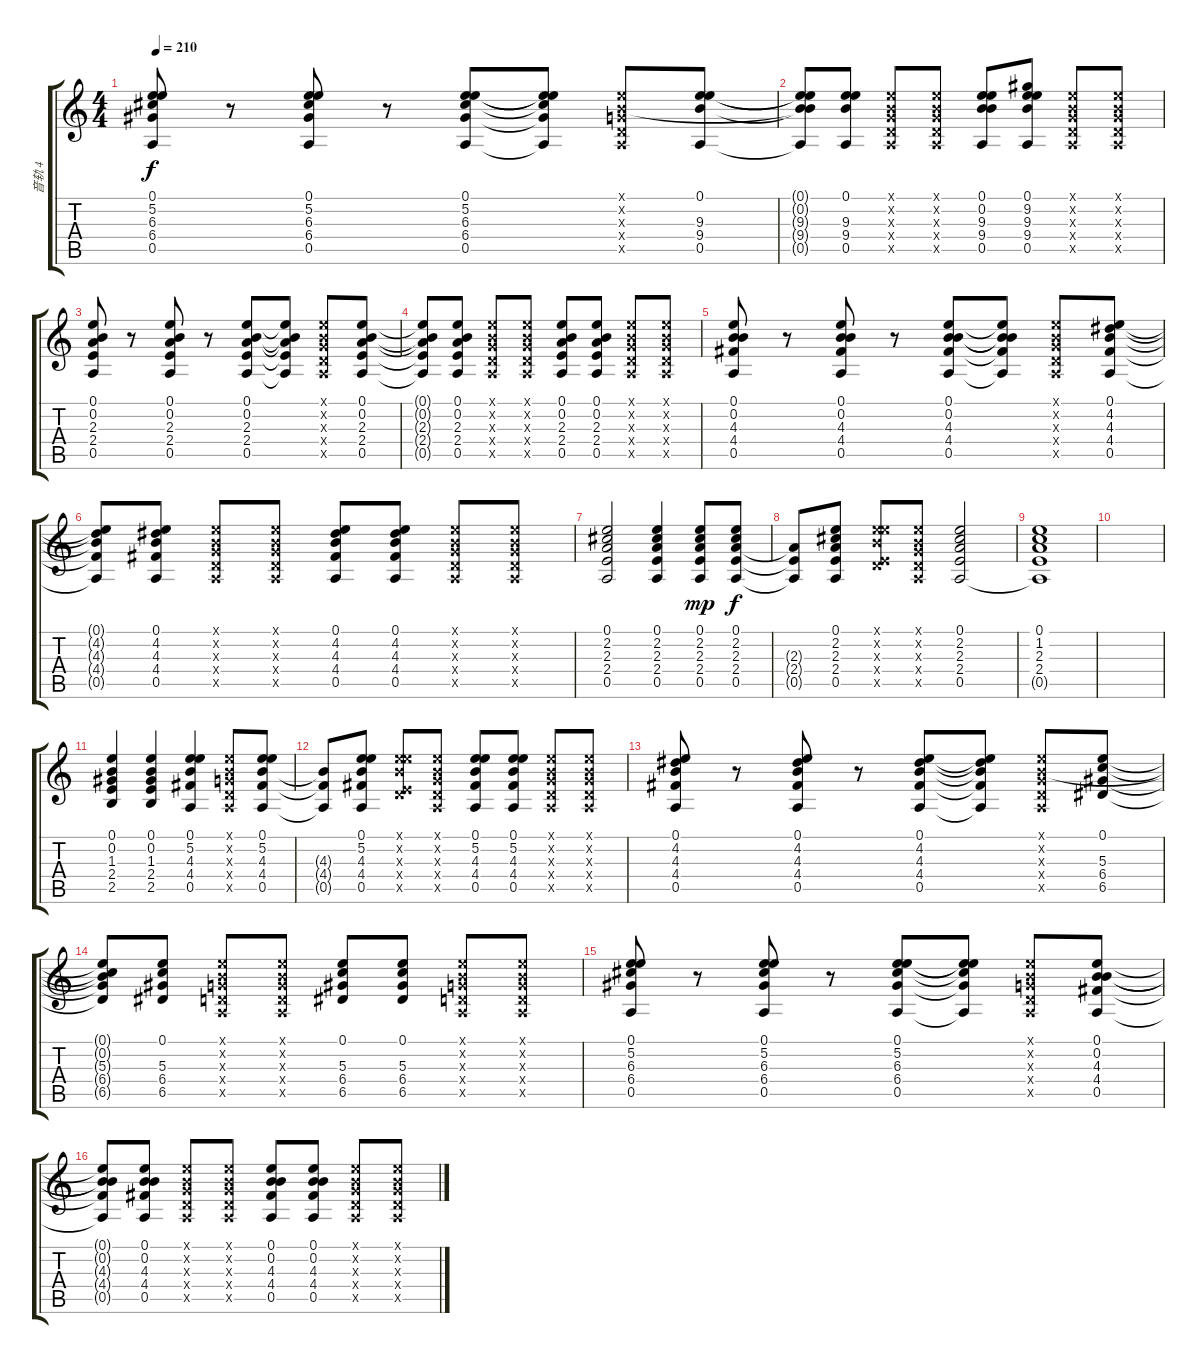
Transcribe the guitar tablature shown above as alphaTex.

\track ("音轨 4" "音轨 4") {instrument overdrivenguitar}
\staff {score tabs}
\tuning (E4 B3 G3 D3 A2 E2) {hide}
\ts (4 4)
\tempo 210
\clef g2
\ks c
(0.1 5.2 6.3 6.4 0.5).8{dy f} r.8 (0.1 5.2 6.3 6.4 0.5).8 r.8 (0.1 5.2 6.3 6.4 0.5).8 (0.1{t} 5.2{t} 6.3{t} 6.4{t} 0.5{t}).8 (0.1{x} 0.2{x} 0.3{x} 0.4{x} 0.5{x}).8 (0.1 9.3 9.4 0.5).8 |
(0.1{t} 0.2{t} 9.3{t} 9.4{t} 0.5{t}).8 (0.1 9.3 9.4 0.5).8 (0.1{x} 0.2{x} 0.3{x} 0.4{x} 0.5{x}).8 (0.1{x} 0.2{x} 0.3{x} 0.4{x} 0.5{x}).8 (0.1 0.2 9.3 9.4 0.5).8 (0.1 9.2 9.3 9.4 0.5).8 (0.1{x} 0.2{x} 0.3{x} 0.4{x} 0.5{x}).8 (0.1{x} 0.2{x} 0.3{x} 0.4{x} 0.5{x}).8 |
(0.1 0.2 2.3 2.4 0.5).8 r.8 (0.1 0.2 2.3 2.4 0.5).8 r.8 (0.1 0.2 2.3 2.4 0.5).8 (0.1{t} 0.2{t} 2.3{t} 2.4{t} 0.5{t}).8 (0.1{x} 0.2{x} 0.3{x} 0.4{x} 0.5{x}).8 (0.1 0.2 2.3 2.4 0.5).8 |
(0.1{t} 0.2{t} 2.3{t} 2.4{t} 0.5{t}).8 (0.1 0.2 2.3 2.4 0.5).8 (0.1{x} 0.2{x} 0.3{x} 0.4{x} 0.5{x}).8 (0.1{x} 0.2{x} 0.3{x} 0.4{x} 0.5{x}).8 (0.1 0.2 2.3 2.4 0.5).8 (0.1 0.2 2.3 2.4 0.5).8 (0.1{x} 0.2{x} 0.3{x} 0.4{x} 0.5{x}).8 (0.1{x} 0.2{x} 0.3{x} 0.4{x} 0.5{x}).8 |
(0.1 0.2 4.3 4.4 0.5).8 r.8 (0.1 0.2 4.3 4.4 0.5).8 r.8 (0.1 0.2 4.3 4.4 0.5).8 (0.1{t} 0.2{t} 4.3{t} 4.4{t} 0.5{t}).8 (0.1{x} 0.2{x} 0.3{x} 0.4{x} 0.5{x}).8 (0.1 4.2 4.3 4.4 0.5).8 |
(0.1{t} 4.2{t} 4.3{t} 4.4{t} 0.5{t}).8 (0.1 4.2 4.3 4.4 0.5).8 (0.1{x} 0.2{x} 0.3{x} 0.4{x} 0.5{x}).8 (0.1{x} 0.2{x} 0.3{x} 0.4{x} 0.5{x}).8 (0.1 4.2 4.3 4.4 0.5).8 (0.1 4.2 4.3 4.4 0.5).8 (0.1{x} 0.2{x} 0.3{x} 0.4{x} 0.5{x}).8 (0.1{x} 0.2{x} 0.3{x} 0.4{x} 0.5{x}).8 |
(0.1 2.2 2.3 2.4 0.5).2 (0.1 2.2 2.3 2.4 0.5).4 (0.1 2.2 2.3 2.4 0.5).8{dy mp} (0.1 2.2 2.3 2.4 0.5).8{dy f} |
(2.3{t} 2.4{t} 0.5{t}).8 (0.1 2.2 2.3 2.4 0.5).8 (0.1{x} 0.2{x} 9.3{x} 0.4{x} 7.5{x}).8 (0.1{x} 0.2{x} 0.3{x} 0.4{x} 0.5{x}).8 (0.1 2.2 2.3 2.4 0.5).2 |
(0.1 1.2 2.3 2.4 0.5{t}).1 |
|
(0.1 0.2 1.3 2.4 2.5).4 (0.1 0.2 1.3 2.4 2.5).4 (0.1 5.2 4.3 4.4 0.5).4 (0.1{x} 0.2{x} 0.3{x} 0.4{x} 0.5{x}).8 (0.1 5.2 4.3 4.4 0.5).8 |
(4.3{t} 4.4{t} 0.5{t}).8 (0.1 5.2 4.3 4.4 0.5).8 (0.1{x} 0.2{x} 9.3{x} 0.4{x} 7.5{x}).8 (0.1{x} 0.2{x} 0.3{x} 0.4{x} 0.5{x}).8 (0.1 5.2 4.3 4.4 0.5).8 (0.1 5.2 4.3 4.4 0.5).8 (0.1{x} 0.2{x} 0.3{x} 0.4{x} 0.5{x}).8 (0.1{x} 0.2{x} 0.3{x} 0.4{x} 0.5{x}).8 |
(0.1 4.2 4.3 4.4 0.5).8 r.8 (0.1 4.2 4.3 4.4 0.5).8 r.8 (0.1 4.2 4.3 4.4 0.5).8 (0.1{t} 4.2{t} 4.3{t} 4.4{t} 0.5{t}).8 (0.1{x} 0.2{x} 0.3{x} 0.4{x} 0.5{x}).8 (0.1 5.3 6.4 6.5).8 |
(0.1{t} 0.2{t} 5.3{t} 6.4{t} 6.5{t}).8 (0.1 5.3 6.4 6.5).8 (0.1{x} 0.2{x} 0.3{x} 0.4{x} 0.5{x}).8 (0.1{x} 0.2{x} 0.3{x} 0.4{x} 0.5{x}).8 (0.1 5.3 6.4 6.5).8 (0.1 5.3 6.4 6.5).8 (0.1{x} 0.2{x} 0.3{x} 0.4{x} 0.5{x}).8 (0.1{x} 0.2{x} 0.3{x} 0.4{x} 0.5{x}).8 |
(0.1 5.2 6.3 6.4 0.5).8 r.8 (0.1 5.2 6.3 6.4 0.5).8 r.8 (0.1 5.2 6.3 6.4 0.5).8 (0.1{t} 5.2{t} 6.3{t} 6.4{t} 0.5{t}).8 (0.1{x} 0.2{x} 0.3{x} 0.4{x} 0.5{x}).8 (0.1 0.2 4.3 4.4 0.5).8 |
(0.1{t} 0.2{t} 4.3{t} 4.4{t} 0.5{t}).8 (0.1 0.2 4.3 4.4 0.5).8 (0.1{x} 0.2{x} 0.3{x} 0.4{x} 0.5{x}).8 (0.1{x} 0.2{x} 0.3{x} 0.4{x} 0.5{x}).8 (0.1 0.2 4.3 4.4 0.5).8 (0.1 0.2 4.3 4.4 0.5).8 (0.1{x} 0.2{x} 0.3{x} 0.4{x} 0.5{x}).8 (0.1{x} 0.2{x} 0.3{x} 0.4{x} 0.5{x}).8
